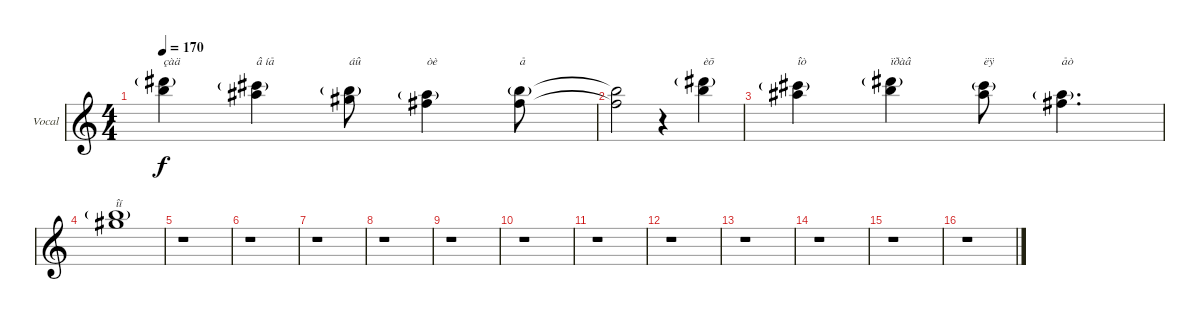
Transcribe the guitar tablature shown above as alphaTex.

\bracketExtendMode groupsimilarinstruments
\firstSystemTrackNameOrientation horizontal
\otherSystemsTrackNameOrientation horizontal
\track ("Вокал" "Vocal") {instrument bassoon}
\staff {score}
\tuning (Eb4 Bb3 Gb3 Db3 Ab2 Eb2)
\displaytranspose 12
\ts (4 4)
\tempo 170
\clef g2
\ks c
(12.1{g} 13.2).4{txt "çàä" dy f} (10.1{g} 12.2).4{txt "â íå"} (8.1{g} 10.2).8{txt "áû"} (7.1{g} 8.2).4{txt "òè"} (8.1{g} 8.2).8{txt "å"} |
(8.1{t} 8.2{t}).2 r.4 (12.1{g} 13.2).4{txt "èõ"} |
(10.1{g} 12.2).4{txt "îò"} (12.1{g} 13.2).4{txt "ïðàâ"} (10.1{g} 12.2).8{txt "ëÿ"} (7.1{g} 8.2).4{d txt "åò"} |
(8.1{g} 10.2).1{txt "îí"} |
r.1 |
r.1 |
r.1 |
r.1 |
r.1 |
r.1 |
r.1 |
r.1 |
r.1 |
r.1 |
r.1 |
r.1
